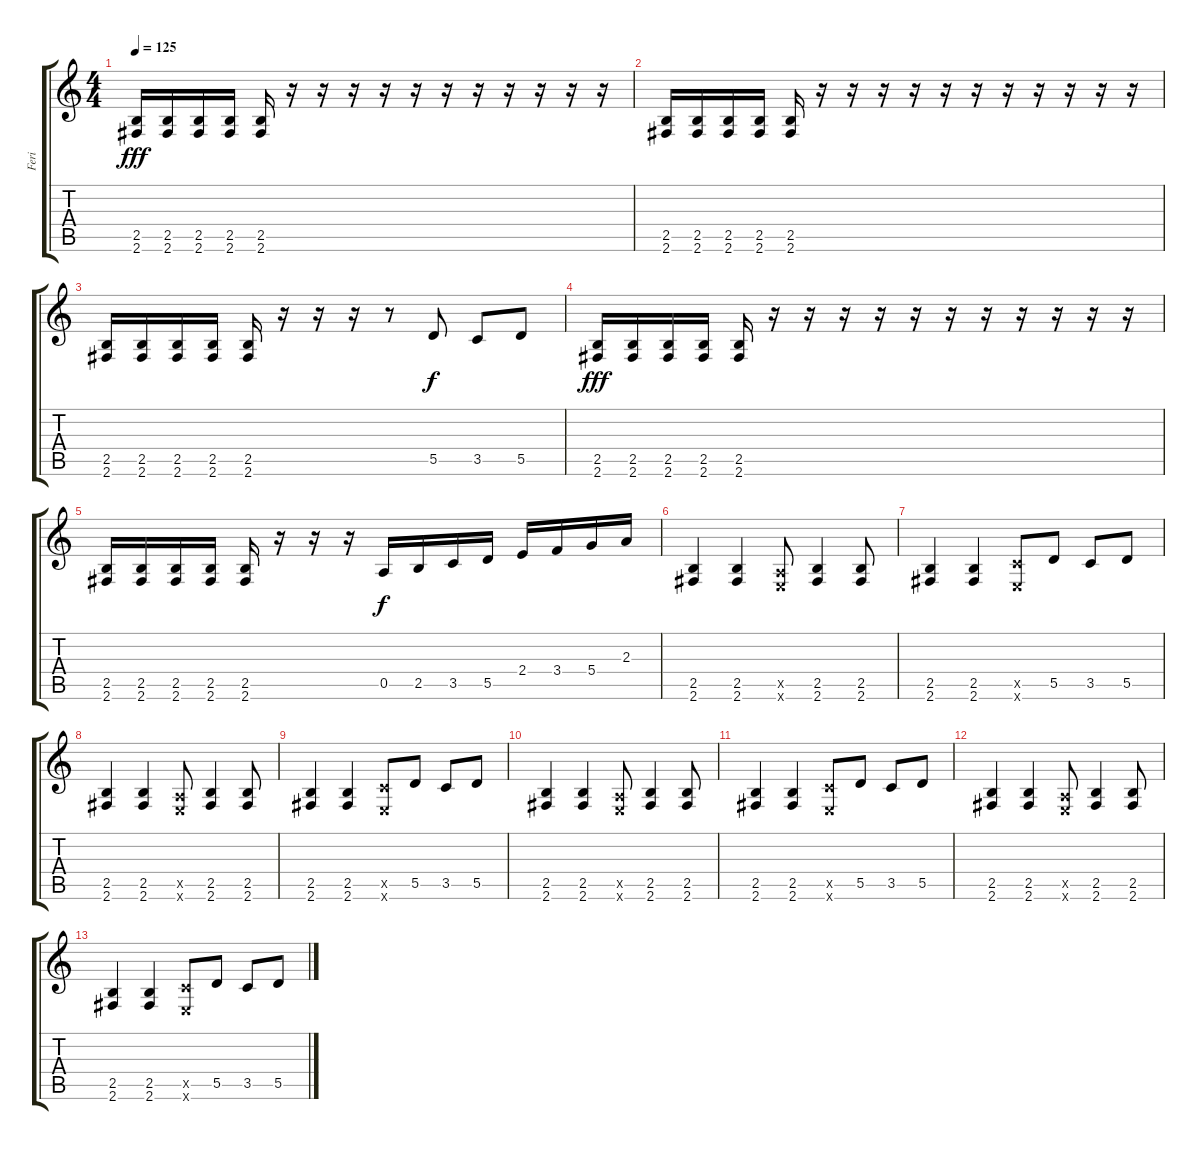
\track ("Feri" "Feri") {instrument distortionguitar}
\staff {score tabs}
\tuning (E4 B3 G3 D3 A2 E2) {hide}
\ts (4 4)
\tempo 125
\clef g2
\ks c
(2.5 2.6).16{dy fff} (2.5 2.6).16 (2.5 2.6).16 (2.5 2.6).16 (2.5 2.6).16 r.16 r.16 r.16 r.16 r.16 r.16 r.16 r.16 r.16 r.16 r.16 |
(2.5 2.6).16 (2.5 2.6).16 (2.5 2.6).16 (2.5 2.6).16 (2.5 2.6).16 r.16 r.16 r.16 r.16 r.16 r.16 r.16 r.16 r.16 r.16 r.16 |
(2.5 2.6).16 (2.5 2.6).16 (2.5 2.6).16 (2.5 2.6).16 (2.5 2.6).16 r.16 r.16 r.16 r.8 5.5.8{dy f} 3.5.8 5.5.8 |
(2.5 2.6).16{dy fff} (2.5 2.6).16 (2.5 2.6).16 (2.5 2.6).16 (2.5 2.6).16 r.16 r.16 r.16 r.16 r.16 r.16 r.16 r.16 r.16 r.16 r.16 |
(2.5 2.6).16 (2.5 2.6).16 (2.5 2.6).16 (2.5 2.6).16 (2.5 2.6).16 r.16 r.16 r.16 0.5.16{dy f} 2.5.16 3.5.16 5.5.16 2.4.16 3.4.16 5.4.16 2.3.16 |
(2.5 2.6).4 (2.5 2.6).4 (0.5{x} 0.6{x}).8 (2.5 2.6).4 (2.5 2.6).8 |
(2.5 2.6).4 (2.5 2.6).4 (3.5{x} 0.6{x}).8 5.5.8 3.5.8 5.5.8 |
(2.5 2.6).4 (2.5 2.6).4 (0.5{x} 0.6{x}).8 (2.5 2.6).4 (2.5 2.6).8 |
(2.5 2.6).4 (2.5 2.6).4 (3.5{x} 0.6{x}).8 5.5.8 3.5.8 5.5.8 |
(2.5 2.6).4 (2.5 2.6).4 (0.5{x} 0.6{x}).8 (2.5 2.6).4 (2.5 2.6).8 |
(2.5 2.6).4 (2.5 2.6).4 (3.5{x} 0.6{x}).8 5.5.8 3.5.8 5.5.8 |
(2.5 2.6).4 (2.5 2.6).4 (0.5{x} 0.6{x}).8 (2.5 2.6).4 (2.5 2.6).8 |
(2.5 2.6).4 (2.5 2.6).4 (3.5{x} 0.6{x}).8 5.5.8 3.5.8 5.5.8
